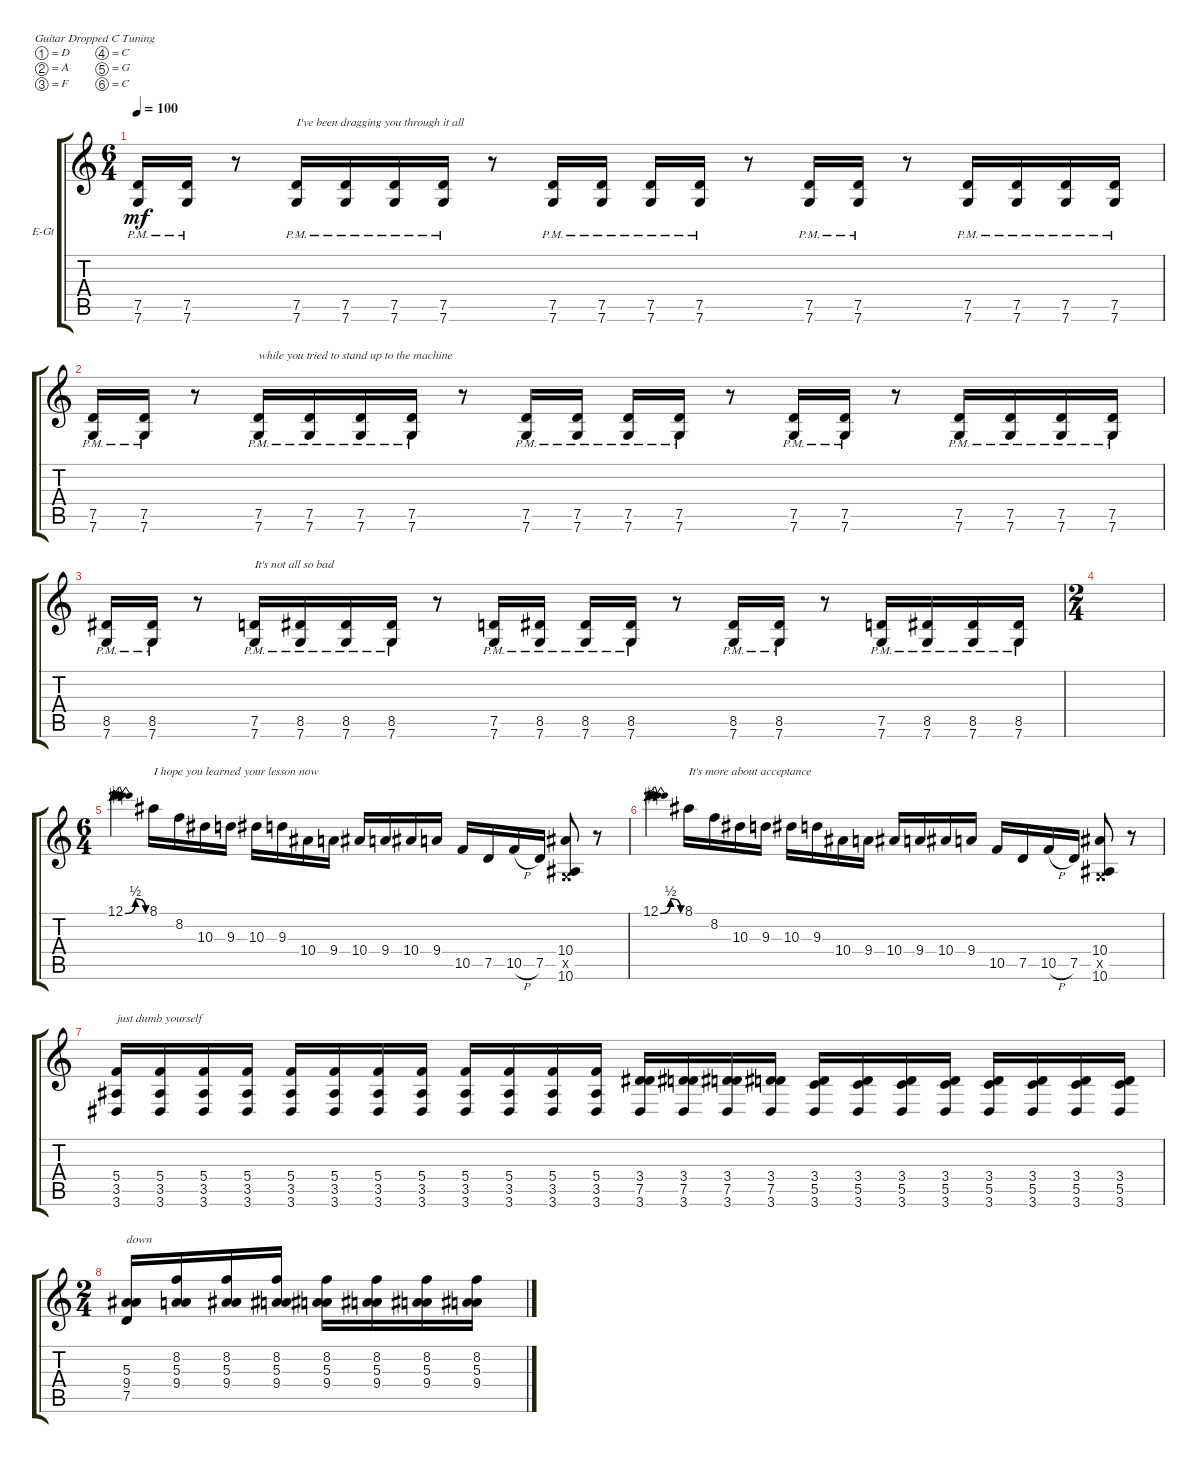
\defaultSystemsLayout 4
\bracketExtendMode groupsimilarinstruments
\firstSystemTrackNameOrientation horizontal
\otherSystemsTrackNameOrientation horizontal
\track ("Gajic" "E-Gt") {instrument distortionguitar}
\staff {score tabs}
\tuning (D4 A3 F3 C3 G2 C2)
\ts (6 4)
\tempo 100
\clef g2
\ks c
(7.6{pm} 7.5{pm}).16{dy mf} (7.5{pm} 7.6{pm}).16 r.8 (7.6{pm} 7.5{pm}).16{txt "I've been dragging you through it all"} (7.5{pm} 7.6{pm}).16 (7.6{pm} 7.5{pm}).16 (7.5{pm} 7.6{pm}).16 r.8 (7.6{pm} 7.5{pm}).16 (7.5{pm} 7.6{pm}).16 (7.6{pm} 7.5{pm}).16 (7.5{pm} 7.6{pm}).16 r.8 (7.6{pm} 7.5{pm}).16 (7.5{pm} 7.6{pm}).16 r.8 (7.6{pm} 7.5{pm}).16 (7.5{pm} 7.6{pm}).16 (7.6{pm} 7.5{pm}).16 (7.5{pm} 7.6{pm}).16 |
(7.6{pm} 7.5{pm}).16 (7.5{pm} 7.6{pm}).16 r.8 (7.6{pm} 7.5{pm}).16{txt "while you tried to stand up to the machine"} (7.5{pm} 7.6{pm}).16 (7.6{pm} 7.5{pm}).16 (7.5{pm} 7.6{pm}).16 r.8 (7.6{pm} 7.5{pm}).16 (7.5{pm} 7.6{pm}).16 (7.6{pm} 7.5{pm}).16 (7.5{pm} 7.6{pm}).16 r.8 (7.6{pm} 7.5{pm}).16 (7.5{pm} 7.6{pm}).16 r.8 (7.6{pm} 7.5{pm}).16 (7.5{pm} 7.6{pm}).16 (7.6{pm} 7.5{pm}).16 (7.5{pm} 7.6{pm}).16 |
(7.6{pm} 8.5{pm}).16 (8.5{pm} 7.6{pm}).16 r.8 (7.6{pm} 7.5{pm}).16{txt "It's not all so bad"} (8.5{pm} 7.6{pm}).16 (7.6{pm} 8.5{pm}).16 (8.5{pm} 7.6{pm}).16 r.8 (7.6{pm} 7.5{pm}).16 (8.5{pm} 7.6{pm}).16 (7.6{pm} 8.5{pm}).16 (8.5{pm} 7.6{pm}).16 r.8 (7.6{pm} 8.5{pm}).16 (8.5{pm} 7.6{pm}).16 r.8 (7.6{pm} 7.5{pm}).16 (8.5{pm} 7.6{pm}).16 (7.6{pm} 8.5{pm}).16 (8.5{pm} 7.6{pm}).16 |
\ts (2 4)
|
\ts (6 4)
12.1{be (bendrelease 18 0 21.599999999999998 2 31.2 2 45 0)}.4 8.1.16{txt "I hope you learned your lesson now"} 8.2.16 10.3.16 9.3.16 10.3.16 9.3.16 10.4.16 9.4.16 10.4.16 9.4.16 10.4.16 9.4.16 10.5.16 7.5.16 10.5{h}.16 7.5.16 (10.6 10.4 0.5{x}).8 r.8 |
12.1{be (bendrelease 18 0 21.599999999999998 2 31.2 2 45 0)}.4 8.1.16{txt "It's more about acceptance"} 8.2.16 10.3.16 9.3.16 10.3.16 9.3.16 10.4.16 9.4.16 10.4.16 9.4.16 10.4.16 9.4.16 10.5.16 7.5.16 10.5{h}.16 7.5.16 (10.6 10.4 0.5{x}).8 r.8 |
(3.6 3.5 5.4).16{txt "just dumb yourself"} (3.6 3.5 5.4).16 (3.6 3.5 5.4).16 (3.6 3.5 5.4).16 (3.6 3.5 5.4).16 (3.6 3.5 5.4).16 (3.6 3.5 5.4).16 (3.6 3.5 5.4).16 (3.6 3.5 5.4).16 (3.6 3.5 5.4).16 (3.6 3.5 5.4).16 (3.6 3.5 5.4).16 (3.6 7.5 3.4).16 (3.6 7.5 3.4).16 (3.6 7.5 3.4).16 (3.6 7.5 3.4).16 (5.5 3.6 3.4).16 (5.5 3.6 3.4).16 (5.5 3.6 3.4).16 (5.5 3.6 3.4).16 (3.6 5.5 3.4).16 (5.5 3.6 3.4).16 (3.6 5.5 3.4).16 (5.5 3.6 3.4).16 |
\ts (2 4)
(7.5 9.4 5.3).16{txt "down"} (5.3 9.4 8.2).16 (9.4 5.3 8.2).16 (9.4 5.3 8.2).16 (9.4 5.3 8.2).16 (9.4 5.3 8.2).16 (9.4 5.3 8.2).16 (9.4 5.3 8.2).16
